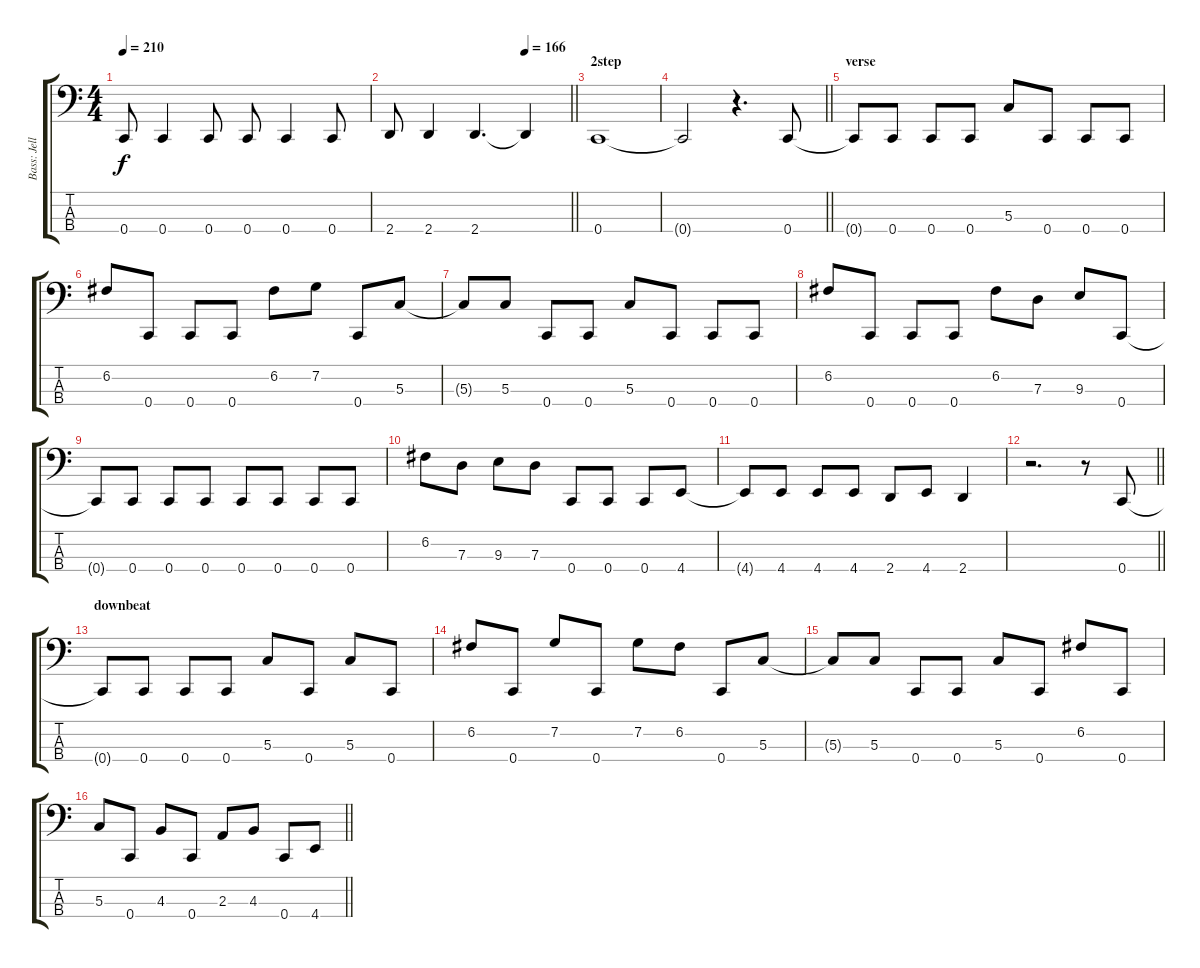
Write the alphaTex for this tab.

\track ("Bass: Jelle" "Bass: Jell") {instrument electricbasspick}
\staff {score tabs}
\tuning (F2 C2 G1 C1) {hide}
\ts (4 4)
\tempo 210
\clef f4
\ks c
0.4.8{dy f} 0.4.4 0.4.8 0.4.8 0.4.4 0.4.8 |
\tempo (166 0.75)
\barLineRight lightlight
2.4.8 2.4.4 2.4.4{d} 2.4{t}.4 |
\section ("" "2step ")
0.4.1 |
\barLineRight lightlight
0.4{t}.2 r.4{d} 0.4.8 |
\section ("" "verse")
0.4{t}.8 0.4.8 0.4.8 0.4.8 5.3.8 0.4.8 0.4.8 0.4.8 |
6.2.8 0.4.8 0.4.8 0.4.8 6.2.8 7.2.8 0.4.8 5.3.8 |
5.3{t}.8 5.3.8 0.4.8 0.4.8 5.3.8 0.4.8 0.4.8 0.4.8 |
6.2.8 0.4.8 0.4.8 0.4.8 6.2.8 7.3.8 9.3.8 0.4.8 |
0.4{t}.8 0.4.8 0.4.8 0.4.8 0.4.8 0.4.8 0.4.8 0.4.8 |
6.2.8 7.3.8 9.3.8 7.3.8 0.4.8 0.4.8 0.4.8 4.4.8 |
4.4{t}.8 4.4.8 4.4.8 4.4.8 2.4.8 4.4.8 2.4.4 |
\barLineRight lightlight
r.2{d} r.8 0.4.8 |
\section ("" "downbeat")
0.4{t}.8 0.4.8 0.4.8 0.4.8 5.3.8 0.4.8 5.3.8 0.4.8 |
6.2.8 0.4.8 7.2.8 0.4.8 7.2.8 6.2.8 0.4.8 5.3.8 |
5.3{t}.8 5.3.8 0.4.8 0.4.8 5.3.8 0.4.8 6.2.8 0.4.8 |
\barLineRight lightlight
5.3.8 0.4.8 4.3.8 0.4.8 2.3.8 4.3.8 0.4.8 4.4.8
